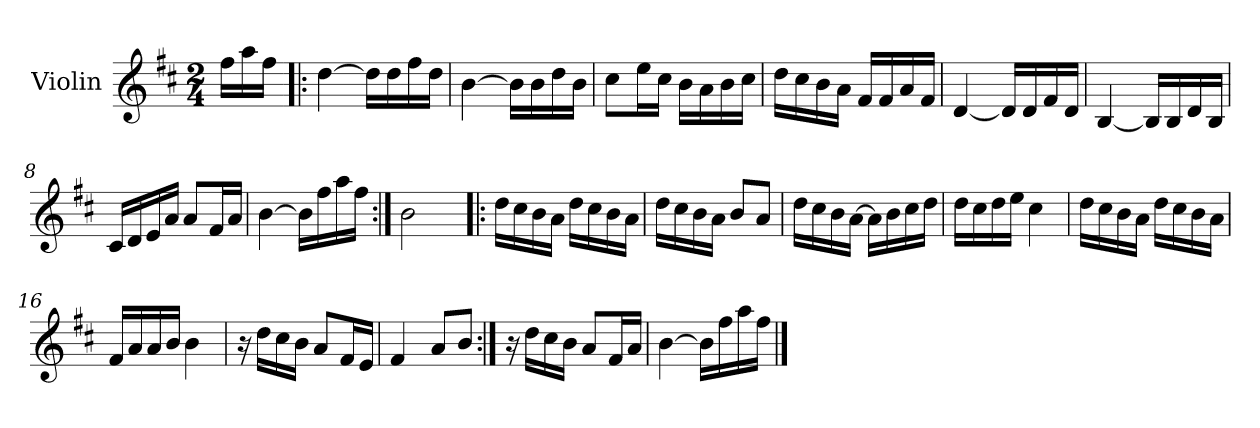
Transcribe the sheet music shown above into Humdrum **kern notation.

**kern
*part1
*staff1
*I"Violin
*I'Vln.
*clefG2
*k[f#c#]
*M2/4
=1
16ff#\LL
16aa\
16ff#\JJ
=2!|:
[4dd\
16dd\LL]
16dd\
16ff#\
16dd\JJ
=3
[4b\
16b\LL]
16b\
16dd\
16b\JJ
=4
8cc#\L
16ee\L
16cc#\JJ
16b\LL
16a\
16b\
16cc#\JJ
=5
16dd\LL
16cc#\
16b\
16a\JJ
16f#/LL
16f#/
16a/
16f#/JJ
!!LO:LB:g=z
=6
[4d/
16d/LL]
16d/
16f#/
16d/JJ
=7
[4B/
16B/LL]
16B/
16d/
16B/JJ
=8
16c#/LL
16d/
16e/
16a/JJ
8a/L
16f#/L
16a/JJ
=9
[4b\
16b\LL]
16ff#\
16aa\
16ff#\JJ
=10:|!
2b\
!!LO:LB:g=z
=11!|:
16dd\LL
16cc#\
16b\
16a\JJ
16dd\LL
16cc#\
16b\
16a\JJ
=12
16dd\LL
16cc#\
16b\
16a\JJ
8b/L
8a/J
=13
16dd\LL
16cc#\
16b\
[16a\JJ
16a\LL]
16b\
16cc#\
16dd\JJ
=14
16dd\LL
16cc#\
16dd\
16ee\JJ
4cc#\
!!LO:LB:g=z
=15
16dd\LL
16cc#\
16b\
16a\JJ
16dd\LL
16cc#\
16b\
16a\JJ
=16
16f#/LL
16a/
16a/
16b/JJ
4b\
=17
16r
16dd\LL
16cc#\
16b\JJ
8a/L
16f#/L
16e/JJ
=18
4f#/
8a/L
8b/J
=19:|!
16r
16dd\LL
16cc#\
16b\JJ
8a/L
16f#/L
16a/JJ
=20
[4b\
16b\LL]
16ff#\
16aa\
16ff#\JJ
==
*-
